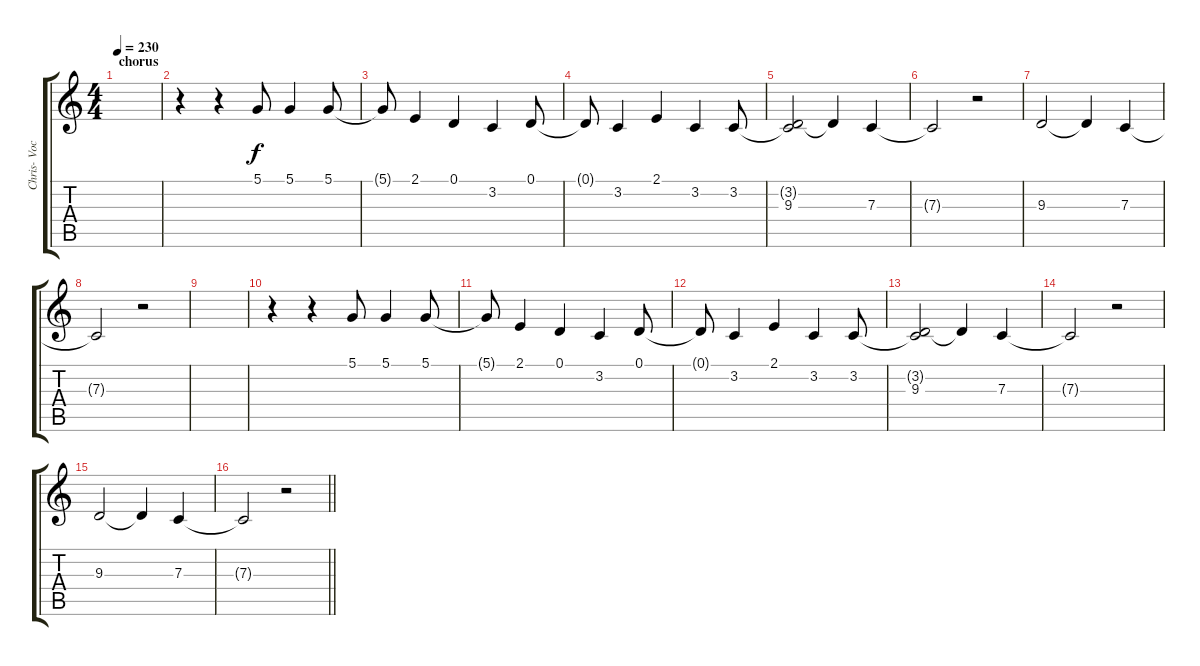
\track ("Chris- Vocals" "Chris- Voc") {instrument oboe}
\staff {score tabs}
\tuning (D4 A3 F3 C3 G2 C2) {hide}
\ts (4 4)
\section ("" "chorus")
\tempo 230
\clef g2
\ks c
|
r.4 r.4 5.1.8 5.1.4 5.1.8 |
5.1{t}.8 2.1.4 0.1.4 3.2.4 0.1.8 |
0.1{t}.8 3.2.4 2.1.4 3.2.4 3.2.8 |
(3.2{t} 9.3).2 9.3{t}.4 7.3.4 |
7.3{t}.2 r.2 |
9.3.2 9.3{t}.4 7.3.4 |
7.3{t}.2 r.2 |
|
r.4 r.4 5.1.8 5.1.4 5.1.8 |
5.1{t}.8 2.1.4 0.1.4 3.2.4 0.1.8 |
0.1{t}.8 3.2.4 2.1.4 3.2.4 3.2.8 |
(3.2{t} 9.3).2 9.3{t}.4 7.3.4 |
7.3{t}.2 r.2 |
9.3.2 9.3{t}.4 7.3.4 |
\barLineRight lightlight
7.3{t}.2 r.2
